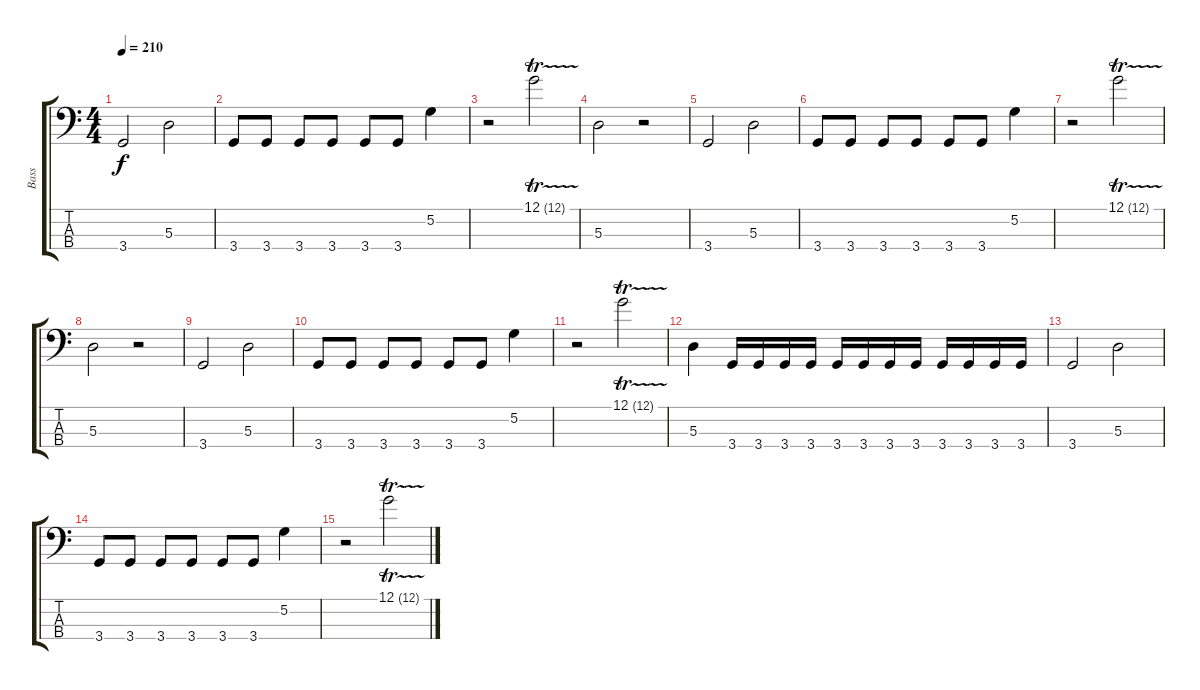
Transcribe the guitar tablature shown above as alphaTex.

\track ("Bass" "Bass") {instrument electricbassfinger}
\staff {score tabs}
\tuning (G2 D2 A1 E1) {hide}
\ts (4 4)
\tempo 210
\clef f4
\ks c
3.4.2{dy f} 5.3.2 |
3.4.8 3.4.8 3.4.8 3.4.8 3.4.8 3.4.8 5.2.4 |
r.2 12.1{tr (12 64)}.2 |
5.3.2 r.2 |
3.4.2 5.3.2 |
3.4.8 3.4.8 3.4.8 3.4.8 3.4.8 3.4.8 5.2.4 |
r.2 12.1{tr (12 64)}.2 |
5.3.2 r.2 |
3.4.2 5.3.2 |
3.4.8 3.4.8 3.4.8 3.4.8 3.4.8 3.4.8 5.2.4 |
r.2 12.1{tr (12 64)}.2 |
5.3.4 3.4.16 3.4.16 3.4.16 3.4.16 3.4.16 3.4.16 3.4.16 3.4.16 3.4.16 3.4.16 3.4.16 3.4.16 |
3.4.2 5.3.2 |
3.4.8 3.4.8 3.4.8 3.4.8 3.4.8 3.4.8 5.2.4 |
r.2 12.1{tr (12 64)}.2
